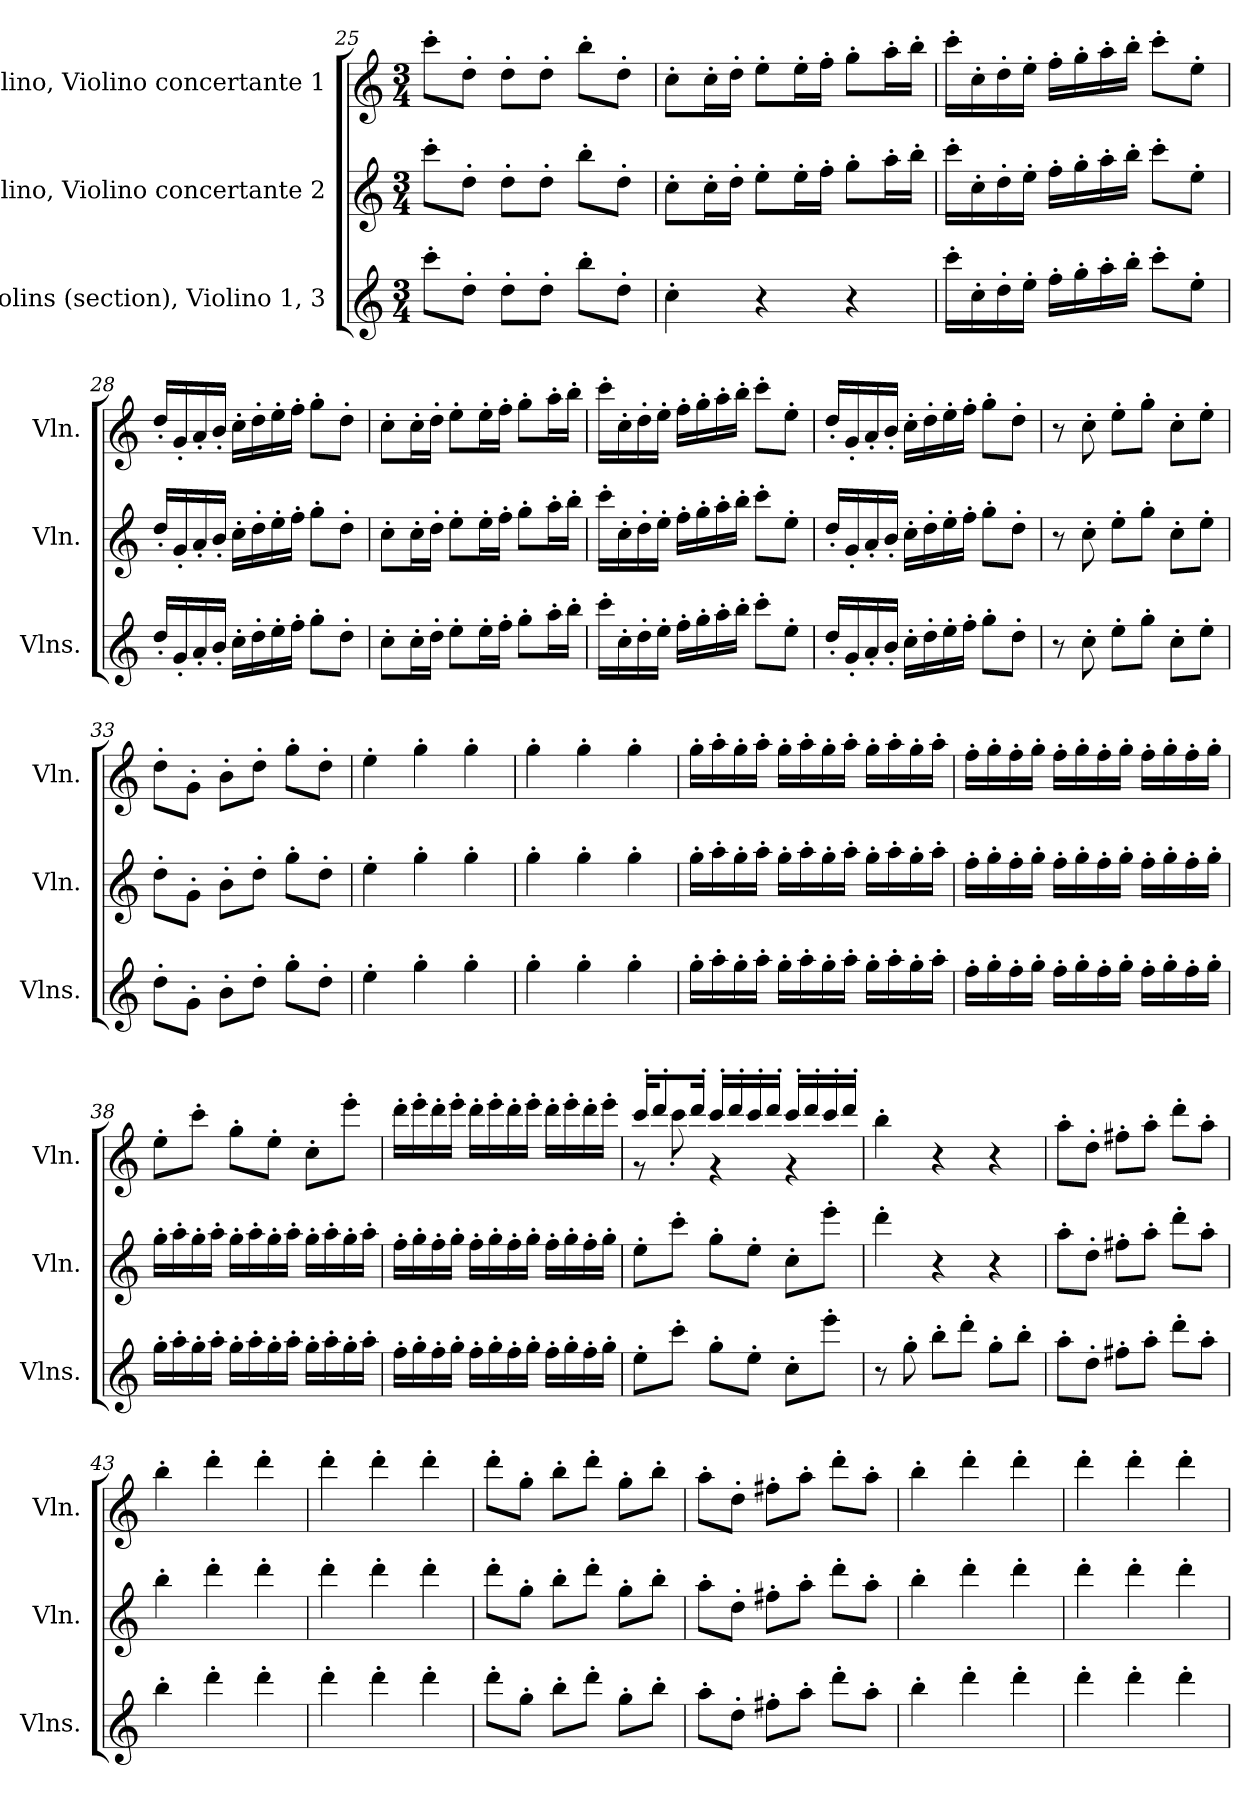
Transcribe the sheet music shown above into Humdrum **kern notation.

**kern	**kern	**kern
*part3	*part2	*part1
*staff3	*staff2	*staff1
*I"Violins (section), Violino 1, 3	*I"Violino, Violino concertante 2	*I"Violino, Violino concertante 1
*I'Vlns.	*I'Vln.	*I'Vln.
*clefG2	*clefG2	*clefG2
*k[]	*k[]	*k[]
*M3/4	*M3/4	*M3/4
=25	=25	=25
8ccc'\L	8ccc'\L	8ccc'\L
8dd'\J	8dd'\J	8dd'\J
8dd'\L	8dd'\L	8dd'\L
8dd'\J	8dd'\J	8dd'\J
8bb'\L	8bb'\L	8bb'\L
8dd'\J	8dd'\J	8dd'\J
=26	=26	=26
4cc'\	8cc'\L	8cc'\L
.	16cc'\L	16cc'\L
.	16dd'\JJ	16dd'\JJ
4r	8ee'\L	8ee'\L
.	16ee'\L	16ee'\L
.	16ff'\JJ	16ff'\JJ
4r	8gg'\L	8gg'\L
.	16aa'\L	16aa'\L
.	16bb'\JJ	16bb'\JJ
!!LO:LB:g=z
=27	=27	=27
16ccc'\LL	16ccc'\LL	16ccc'\LL
16cc'\	16cc'\	16cc'\
16dd'\	16dd'\	16dd'\
16ee'\JJ	16ee'\JJ	16ee'\JJ
16ff'\LL	16ff'\LL	16ff'\LL
16gg'\	16gg'\	16gg'\
16aa'\	16aa'\	16aa'\
16bb'\JJ	16bb'\JJ	16bb'\JJ
8ccc'\L	8ccc'\L	8ccc'\L
8ee'\J	8ee'\J	8ee'\J
=28	=28	=28
16dd'/LL	16dd'/LL	16dd'/LL
16g'/	16g'/	16g'/
16a'/	16a'/	16a'/
16b'/JJ	16b'/JJ	16b'/JJ
16cc'\LL	16cc'\LL	16cc'\LL
16dd'\	16dd'\	16dd'\
16ee'\	16ee'\	16ee'\
16ff'\JJ	16ff'\JJ	16ff'\JJ
8gg'\L	8gg'\L	8gg'\L
8dd'\J	8dd'\J	8dd'\J
=29	=29	=29
8cc'\L	8cc'\L	8cc'\L
16cc'\L	16cc'\L	16cc'\L
16dd'\JJ	16dd'\JJ	16dd'\JJ
8ee'\L	8ee'\L	8ee'\L
16ee'\L	16ee'\L	16ee'\L
16ff'\JJ	16ff'\JJ	16ff'\JJ
8gg'\L	8gg'\L	8gg'\L
16aa'\L	16aa'\L	16aa'\L
16bb'\JJ	16bb'\JJ	16bb'\JJ
=30	=30	=30
16ccc'\LL	16ccc'\LL	16ccc'\LL
16cc'\	16cc'\	16cc'\
16dd'\	16dd'\	16dd'\
16ee'\JJ	16ee'\JJ	16ee'\JJ
16ff'\LL	16ff'\LL	16ff'\LL
16gg'\	16gg'\	16gg'\
16aa'\	16aa'\	16aa'\
16bb'\JJ	16bb'\JJ	16bb'\JJ
8ccc'\L	8ccc'\L	8ccc'\L
8ee'\J	8ee'\J	8ee'\J
!!LO:LB:g=z
=31	=31	=31
16dd'/LL	16dd'/LL	16dd'/LL
16g'/	16g'/	16g'/
16a'/	16a'/	16a'/
16b'/JJ	16b'/JJ	16b'/JJ
16cc'\LL	16cc'\LL	16cc'\LL
16dd'\	16dd'\	16dd'\
16ee'\	16ee'\	16ee'\
16ff'\JJ	16ff'\JJ	16ff'\JJ
8gg'\L	8gg'\L	8gg'\L
8dd'\J	8dd'\J	8dd'\J
=32	=32	=32
8r	8r	8r
8cc'\	8cc'\	8cc'\
8ee'\L	8ee'\L	8ee'\L
8gg'\J	8gg'\J	8gg'\J
8cc'\L	8cc'\L	8cc'\L
8ee'\J	8ee'\J	8ee'\J
=33	=33	=33
8dd'\L	8dd'\L	8dd'\L
8g'\J	8g'\J	8g'\J
8b'\L	8b'\L	8b'\L
8dd'\J	8dd'\J	8dd'\J
8gg'\L	8gg'\L	8gg'\L
8dd'\J	8dd'\J	8dd'\J
=34	=34	=34
4ee'\	4ee'\	4ee'\
4gg'\	4gg'\	4gg'\
4gg'\	4gg'\	4gg'\
=35	=35	=35
4gg'\	4gg'\	4gg'\
4gg'\	4gg'\	4gg'\
4gg'\	4gg'\	4gg'\
!!LO:LB:g=z
=36	=36	=36
16gg'\LL	16gg'\LL	16gg'\LL
16aa'\	16aa'\	16aa'\
16gg'\	16gg'\	16gg'\
16aa'\JJ	16aa'\JJ	16aa'\JJ
16gg'\LL	16gg'\LL	16gg'\LL
16aa'\	16aa'\	16aa'\
16gg'\	16gg'\	16gg'\
16aa'\JJ	16aa'\JJ	16aa'\JJ
16gg'\LL	16gg'\LL	16gg'\LL
16aa'\	16aa'\	16aa'\
16gg'\	16gg'\	16gg'\
16aa'\JJ	16aa'\JJ	16aa'\JJ
=37	=37	=37
16ff'\LL	16ff'\LL	16ff'\LL
16gg'\	16gg'\	16gg'\
16ff'\	16ff'\	16ff'\
16gg'\JJ	16gg'\JJ	16gg'\JJ
16ff'\LL	16ff'\LL	16ff'\LL
16gg'\	16gg'\	16gg'\
16ff'\	16ff'\	16ff'\
16gg'\JJ	16gg'\JJ	16gg'\JJ
16ff'\LL	16ff'\LL	16ff'\LL
16gg'\	16gg'\	16gg'\
16ff'\	16ff'\	16ff'\
16gg'\JJ	16gg'\JJ	16gg'\JJ
=38	=38	=38
16gg'\LL	16gg'\LL	8ee'\L
16aa'\	16aa'\	.
16gg'\	16gg'\	8ccc'\J
16aa'\JJ	16aa'\JJ	.
16gg'\LL	16gg'\LL	8gg'\L
16aa'\	16aa'\	.
16gg'\	16gg'\	8ee'\J
16aa'\JJ	16aa'\JJ	.
16gg'\LL	16gg'\LL	8cc'\L
16aa'\	16aa'\	.
16gg'\	16gg'\	8eee'\J
16aa'\JJ	16aa'\JJ	.
!!LO:LB:g=z
=39	=39	=39
16ff'\LL	16ff'\LL	16ddd'\LL
16gg'\	16gg'\	16eee'\
16ff'\	16ff'\	16ddd'\
16gg'\JJ	16gg'\JJ	16eee'\JJ
16ff'\LL	16ff'\LL	16ddd'\LL
16gg'\	16gg'\	16eee'\
16ff'\	16ff'\	16ddd'\
16gg'\JJ	16gg'\JJ	16eee'\JJ
16ff'\LL	16ff'\LL	16ddd'\LL
16gg'\	16gg'\	16eee'\
16ff'\	16ff'\	16ddd'\
16gg'\JJ	16gg'\JJ	16eee'\JJ
=40	=40	=40
*	*	*^
8ee'\L	8ee'\L	16ccc'/KL	8r
.	.	8ddd'/	.
8ccc'\J	8ccc'\J	.	8ccc'\
.	.	16ddd'/Jk	.
8gg'\L	8gg'\L	16ccc'/LL	4r
.	.	16ddd'/	.
8ee'\J	8ee'\J	16ccc'/	.
.	.	16ddd'/JJ	.
8cc'\L	8cc'\L	16ccc'/LL	4r
.	.	16ddd'/	.
8eee'\J	8eee'\J	16ccc'/	.
.	.	16ddd'/JJ	.
*	*	*v	*v
=41	=41	=41
8r	4ddd'\	4bb'\
8gg'\	.	.
8bb'\L	4r	4r
8ddd'\J	.	.
8gg'\L	4r	4r
8bb'\J	.	.
=42	=42	=42
8aa'\L	8aa'\L	8aa'\L
8dd'\J	8dd'\J	8dd'\J
8ff#X'\L	8ff#X'\L	8ff#X'\L
8aa'\J	8aa'\J	8aa'\J
8ddd'\L	8ddd'\L	8ddd'\L
8aa'\J	8aa'\J	8aa'\J
!!LO:PB:g=z
=43	=43	=43
4bb'\	4bb'\	4bb'\
4ddd'\	4ddd'\	4ddd'\
4ddd'\	4ddd'\	4ddd'\
=44	=44	=44
4ddd'\	4ddd'\	4ddd'\
4ddd'\	4ddd'\	4ddd'\
4ddd'\	4ddd'\	4ddd'\
=45	=45	=45
8ddd'\L	8ddd'\L	8ddd'\L
8gg'\J	8gg'\J	8gg'\J
8bb'\L	8bb'\L	8bb'\L
8ddd'\J	8ddd'\J	8ddd'\J
8gg'\L	8gg'\L	8gg'\L
8bb'\J	8bb'\J	8bb'\J
=46	=46	=46
8aa'\L	8aa'\L	8aa'\L
8dd'\J	8dd'\J	8dd'\J
8ff#X'\L	8ff#X'\L	8ff#X'\L
8aa'\J	8aa'\J	8aa'\J
8ddd'\L	8ddd'\L	8ddd'\L
8aa'\J	8aa'\J	8aa'\J
=47	=47	=47
4bb'\	4bb'\	4bb'\
4ddd'\	4ddd'\	4ddd'\
4ddd'\	4ddd'\	4ddd'\
=48	=48	=48
4ddd'\	4ddd'\	4ddd'\
4ddd'\	4ddd'\	4ddd'\
4ddd'\	4ddd'\	4ddd'\
=	=	=
*-	*-	*-
